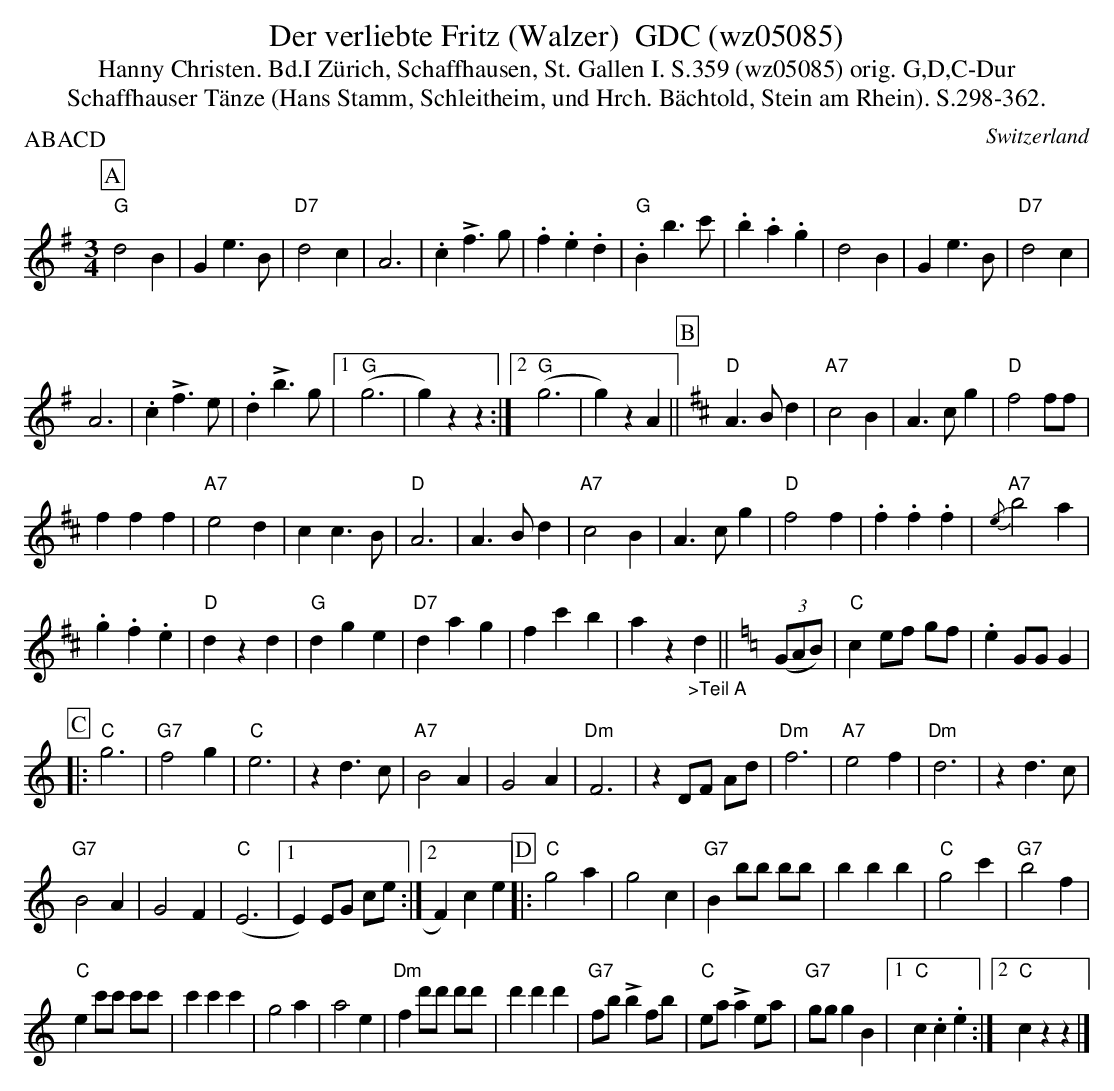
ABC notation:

X:1
T:  Der verliebte Fritz (Walzer)  GDC (wz05085)
T:Hanny Christen. Bd.I Zürich, Schaffhausen, St. Gallen I. S.359 (wz05085) orig. G,D,C-Dur
T: Schaffhauser T\"anze (Hans Stamm, Schleitheim, und Hrch. B\"achtold, Stein am Rhein). S.298-362.
P:ABACD
M:3/4
L:1/4
O:Switzerland
K:G major
[P:A] "G"d2B | Ge>B | "D7"d2c |  A3 | .c !>!f>g | .f.e.d | "G".Bb>c' | .b.a.g | d2B | Ge>B | "D7"d2c |
A3 | .c!>!f>e | .d!>!b>g |1 "G"(g3 | g)zz :|2 "G"(g3 | g)zA || [P:B] [K:D] "D"A>Bd | "A7"c2B | A>cg | "D"f2f/f/ |
fff | "A7"e2d | cc>B | "D"A3 | A>Bd | "A7"c2B | A>cg | "D"f2f | .f.f.f | {/e}"A7"b2a |
.g.f.e | "D"dzd | "G"dge | "D7"dag | fc'b | az"_>Teil A"d || [K:C] ((3G/A/B/) | "C"c e/f/ g/f/ | .eG/G/G |
[P:C]|: "C"g3 | "G7"f2g | "C"e3 | zd>c | "A7"B2A | G2A | "Dm"F3 | z D/F/ A/d/ | "Dm"f3 | "A7"e2f | "Dm"d3 | zd>c |
"G7"B2A | G2F | ("C"E3 |1 E) E/G/ c/e/ :|2 F)ce [P:D] |: "C"g2a | g2c | "G7"B b/b/ b/b/ | bbb | "C"g2c' | "G7"b2f |
"C"e c'/c'/ c'/c'/ | c'c'c' | g2a | a2e | "Dm"f d'/d'/ d'/d'/ | d'd'd' | "G7"f/b/ !>!b f/b/ | "C"e/a/!>!a e/a/ | "G7"g/g/gB |1 "C"c.c.e :|2  "C"czz |]
